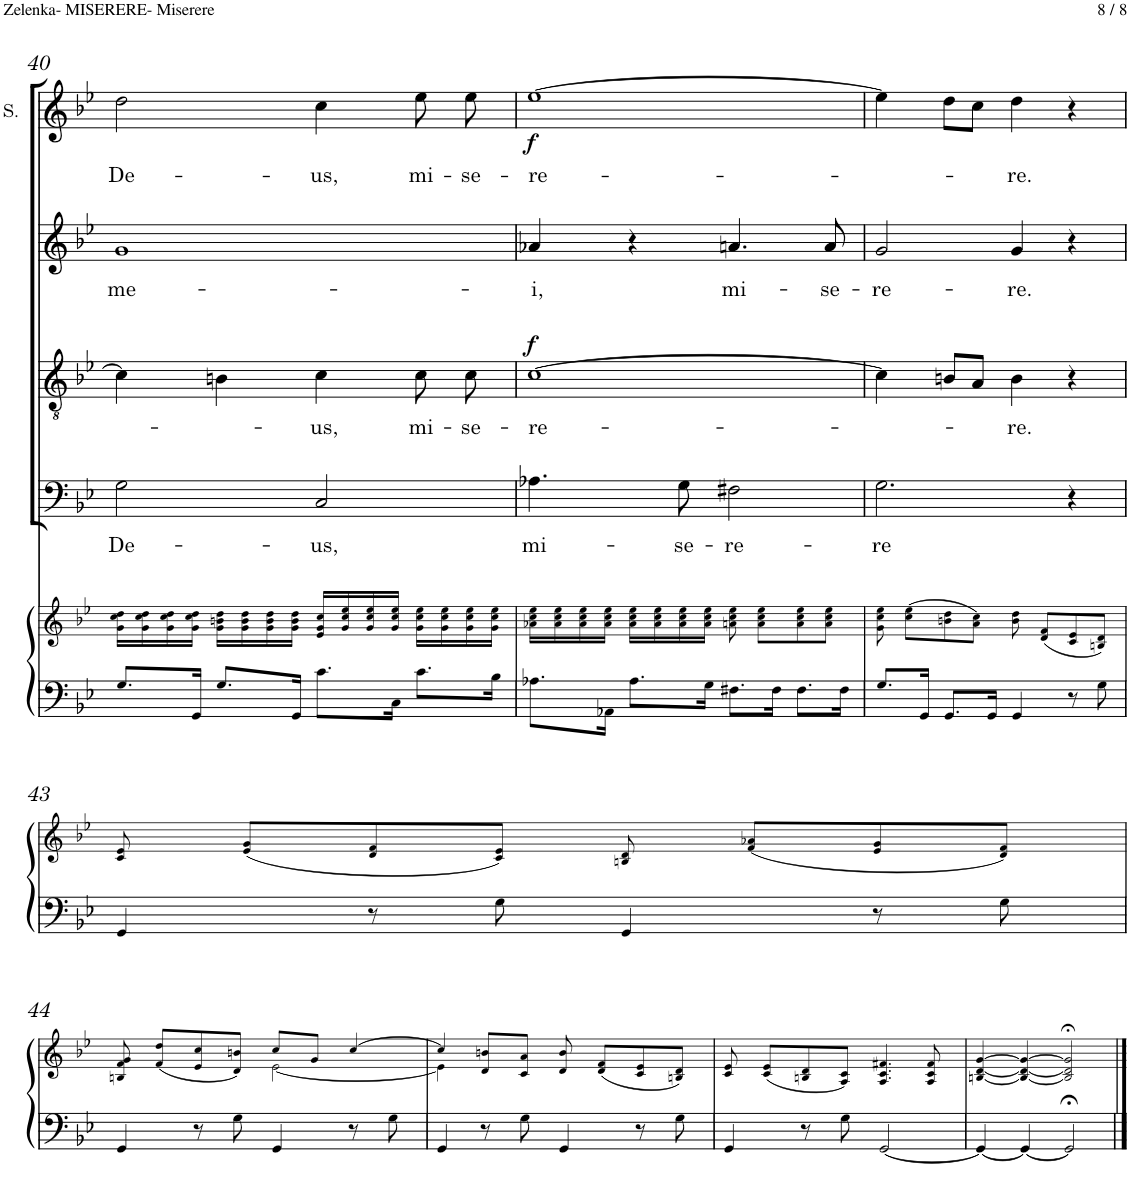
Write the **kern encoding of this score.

**kern	**kern	**kern	**text	**kern	**text	**dynam	**kern	**text	**kern	**text	**dynam
*part5	*part5	*part4	*part4	*part3	*part3	*part3	*part2	*part2	*part1	*part1	*part1
*staff6	*staff5	*staff4	*staff4	*staff3	*staff3	*staff3	*staff2	*staff2	*staff1	*staff1	*staff1
*I"Piano	*	*I"Basse	*	*I"Ténor	*	*	*I"Alto	*	*I"Soprano	*	*
*I'Pno	*	*	*	*	*	*	*	*	*I'S.	*	*
!!LO:PB:g=z
*clefF4	*clefG2	*clefF4	*	*clefGv2	*	*	*clefG2	*	*clefG2	*	*
*k[b-e-]	*k[b-e-]	*k[b-e-]	*	*k[b-e-]	*	*	*k[b-e-]	*	*k[b-e-]	*	*
*M4/4	*M4/4	*M4/4	*	*M4/4	*	*	*M4/4	*	*M4/4	*	*
*met(c)	*met(c)	*met(c)	*	*met(c)	*	*	*met(c)	*	*met(c)	*	*
=40	=40	=40	=40	=40	=40	=40	=40	=40	=40	=40	=40
!	!	!	!LO:LY:b	!	!	!	!	!LO:LY:b	!	!LO:LY:b	!
8.G!/L	16g!\ 16cc!\ 16dd!\LL	2G\	De-	4c\]	.	.	1g	me-	2dd\	De-	.
.	16g!\ 16cc!\ 16dd!\	.	.	.	.	.	.	.	.	.	.
.	16g!\ 16cc!\ 16dd!\	.	.	.	.	.	.	.	.	.	.
16GG!/Jk	16g!\ 16cc!\ 16dd!\JJ	.	.	.	.	.	.	.	.	.	.
8.G!/L	16g!\ 16bn!\ 16dd!\LL	.	.	4Bn\	.	.	.	.	.	.	.
.	16g!\ 16b!\ 16dd!\	.	.	.	.	.	.	.	.	.	.
.	16g!\ 16b!\ 16dd!\	.	.	.	.	.	.	.	.	.	.
16GG!/Jk	16g!\ 16b!\ 16dd!\JJ	.	.	.	.	.	.	.	.	.	.
!	!	!	!LO:LY:b	!	!LO:LY:b	!	!	!	!	!LO:LY:b	!
8.c!\L	16e-!/ 16g!/ 16cc!/LL	2C/	-us,	4c\	-us,	.	.	.	4cc\	-us,	.
.	16g!/ 16cc!/ 16ee-!/	.	.	.	.	.	.	.	.	.	.
.	16g!/ 16cc!/ 16ee-!/	.	.	.	.	.	.	.	.	.	.
16C!\Jk	16g!/ 16cc!/ 16ee-!/JJ	.	.	.	.	.	.	.	.	.	.
!	!	!	!	!	!LO:LY:b	!	!	!	!	!LO:LY:b	!
8.c!\L	16g!\ 16cc!\ 16ee-!\LL	.	.	8c\	mi-	.	.	.	8ee-\	mi-	.
.	16g!\ 16cc!\ 16ee-!\	.	.	.	.	.	.	.	.	.	.
!	!	!	!	!	!LO:LY:b	!	!	!	!	!LO:LY:b	!
.	16g!\ 16cc!\ 16ee-!\	.	.	8c\	-se-	.	.	.	8ee-\	-se-	.
16B-!\Jk	16g!\ 16cc!\ 16ee-!\JJ	.	.	.	.	.	.	.	.	.	.
=41	=41	=41	=41	=41	=41	=41	=41	=41	=41	=41	=41
!	!	!	!LO:LY:b	!	!LO:LY:b	!LO:DY:a	!	!LO:LY:b	!	!LO:LY:b	!LO:DY:b
8.A-X!\L	16a-X!\ 16cc!\ 16ee-!\LL	4.A-X\	mi-	[1c	-re-	f	4a-X/	-i,	[1ee-	-re-	f
.	16a-!\ 16cc!\ 16ee-!\	.	.	.	.	.	.	.	.	.	.
.	16a-!\ 16cc!\ 16ee-!\	.	.	.	.	.	.	.	.	.	.
16AA-X!\Jk	16a-!\ 16cc!\ 16ee-!\JJ	.	.	.	.	.	.	.	.	.	.
8.A-!\L	16a-!\ 16cc!\ 16ee-!\LL	.	.	.	.	.	4r	.	.	.	.
.	16a-!\ 16cc!\ 16ee-!\	.	.	.	.	.	.	.	.	.	.
!	!	!	!LO:LY:b	!	!	!	!	!	!	!	!
.	16a-!\ 16cc!\ 16ee-!\	8G\	-se-	.	.	.	.	.	.	.	.
16G!\Jk	16a-!\ 16cc!\ 16ee-!\JJ	.	.	.	.	.	.	.	.	.	.
!	!	!	!LO:LY:b	!	!	!	!	!LO:LY:b	!	!	!
8.F#X!\L	8an!\ 8cc!\ 8ee-!\	2F#X\	-re-	.	.	.	4.an/	mi-	.	.	.
.	8a!\ 8cc!\ 8ee-!\L	.	.	.	.	.	.	.	.	.	.
16F#!\Jk	.	.	.	.	.	.	.	.	.	.	.
8.F#!\L	8a!\ 8cc!\ 8ee-!\	.	.	.	.	.	.	.	.	.	.
!	!	!	!	!	!	!	!	!LO:LY:b	!	!	!
.	8a!\ 8cc!\ 8ee-!\J	.	.	.	.	.	8a/	-se-	.	.	.
16F#!\Jk	.	.	.	.	.	.	.	.	.	.	.
=42	=42	=42	=42	=42	=42	=42	=42	=42	=42	=42	=42
!	!	!	!LO:LY:b	!	!	!	!	!LO:LY:b	!	!	!
8.G!/L	8g!\ 8cc!\ 8ee-!\	2.G\	-re	4c\]	.	.	2g/	-re-	4ee-\]	.	.
.	(8cc!\ 8ee-!\L	.	.	.	.	.	.	.	.	.	.
16GG!/Jk	.	.	.	.	.	.	.	.	.	.	.
8.GG!/L	8bn!\ 8dd!\	.	.	8Bn/L	.	.	.	.	8dd\L	.	.
.	8a!\ 8cc!\J)	.	.	8A/J	.	.	.	.	8cc\J	.	.
16GG!/Jk	.	.	.	.	.	.	.	.	.	.	.
!	!	!	!	!	!LO:LY:b	!	!	!LO:LY:b	!	!LO:LY:b	!
4GG!/	8b!\ 8dd!\	.	.	4B\	-re.	.	4g/	-re.	4dd\	-re.	.
.	(8d!/ 8f!/L	.	.	.	.	.	.	.	.	.	.
8r	8c!/ 8e-!/	4r	.	4r	.	.	4r	.	4r	.	.
8G!\	8Bn!/ 8d!/J)	.	.	.	.	.	.	.	.	.	.
!!LO:LB:g=z
=43	=43	=43	=43	=43	=43	=43	=43	=43	=43	=43	=43
4GG!/	8c!/ 8e-!/	1r	.	1r	.	.	1r	.	1r	.	.
.	(8e-!/ 8g!/L	.	.	.	.	.	.	.	.	.	.
8r	8d!/ 8f!/	.	.	.	.	.	.	.	.	.	.
8G!\	8c!/ 8e-!/J)	.	.	.	.	.	.	.	.	.	.
4GG!/	8Bn!/ 8d!/	.	.	.	.	.	.	.	.	.	.
.	(8f!/ 8a-X!/L	.	.	.	.	.	.	.	.	.	.
8r	8e-!/ 8g!/	.	.	.	.	.	.	.	.	.	.
8G!\	8d!/ 8f!/J)	.	.	.	.	.	.	.	.	.	.
!!LO:LB:g=z
=44	=44	=44	=44	=44	=44	=44	=44	=44	=44	=44	=44
*	*^	*	*	*	*	*	*	*	*	*	*
4GG!/	8Bn!/ 8f!/ 8g!/	2ryy	1r	.	1r	.	.	1r	.	1r	.	.
.	(8f!/ 8dd!/L	.	.	.	.	.	.	.	.	.	.	.
8r	8e-!/ 8cc!/	.	.	.	.	.	.	.	.	.	.	.
8G!\	8d!/ 8bn!/J)	.	.	.	.	.	.	.	.	.	.	.
4GG!/	8cc!/L	[2e-!\	.	.	.	.	.	.	.	.	.	.
.	8g!/J	.	.	.	.	.	.	.	.	.	.	.
8r	[4cc!/	.	.	.	.	.	.	.	.	.	.	.
8G!\	.	.	.	.	.	.	.	.	.	.	.	.
=45	=45	=45	=45	=45	=45	=45	=45	=45	=45	=45	=45	=45
4GG!/	4cc!/]	4e-!\]	1r	.	1r	.	.	1r	.	1r	.	.
8r	8d!/ 8bn!/L	2.ryy	.	.	.	.	.	.	.	.	.	.
8G!\	8c!/ 8a!/J	.	.	.	.	.	.	.	.	.	.	.
4GG!/	8d!/ 8b!/	.	.	.	.	.	.	.	.	.	.	.
.	(8d!/ 8f!/L	.	.	.	.	.	.	.	.	.	.	.
8r	8c!/ 8e-!/	.	.	.	.	.	.	.	.	.	.	.
8G!\	8Bn!/ 8d!/J)	.	.	.	.	.	.	.	.	.	.	.
*	*v	*v	*	*	*	*	*	*	*	*	*	*
=46	=46	=46	=46	=46	=46	=46	=46	=46	=46	=46	=46
4GG!/	8c!/ 8e-!/	1r	.	1r	.	.	1r	.	1r	.	.
.	(8c!/ 8e-!/L	.	.	.	.	.	.	.	.	.	.
8r	8Bn!/ 8d!/	.	.	.	.	.	.	.	.	.	.
8G!\	8A!/ 8c!/J)	.	.	.	.	.	.	.	.	.	.
[2GG!/	4.A!/ 4.c!/ 4.f#X!/	.	.	.	.	.	.	.	.	.	.
.	8A!/ 8c!/ 8f#!/	.	.	.	.	.	.	.	.	.	.
=47	=47	=47	=47	=47	=47	=47	=47	=47	=47	=47	=47
4GG!/_	[4Bn!/ [4d!/ [4g!/	1r;<	.	1r;<	.	.	1r;<	.	1r;<	.	.
4GG!/_	4B!/_ 4d!/_ 4g!/_	.	.	.	.	.	.	.	.	.	.
2GG;<!/]	2B!/];< 2d!/];< 2g!/];<	.	.	.	.	.	.	.	.	.	.
==	==	==	==	==	==	==	==	==	==	==	==
*-	*-	*-	*-	*-	*-	*-	*-	*-	*-	*-	*-
